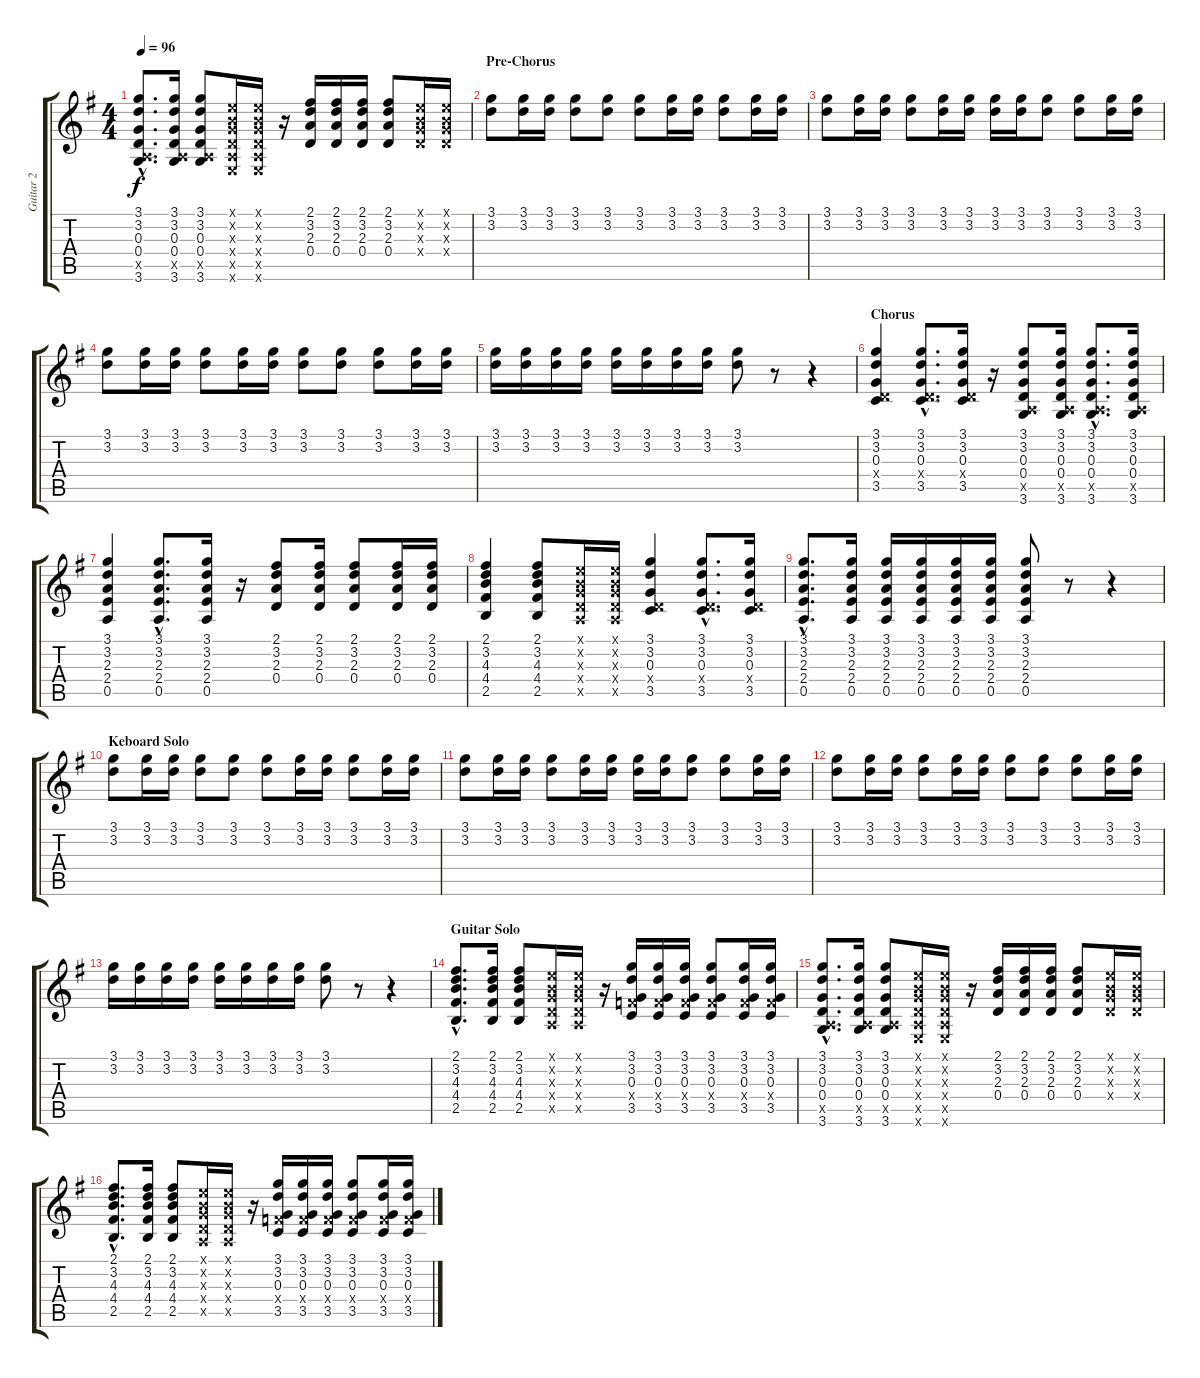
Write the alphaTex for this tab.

\track ("Guitar 2" "Guitar 2") {instrument overdrivenguitar}
\staff {score tabs}
\tuning (E4 B3 G3 D3 A2 E2) {hide}
\ts (4 4)
\tempo 96
\clef g2
\ks g
(3.1{hac} 3.2{hac} 0.3{hac} 0.4{hac} 0.5{hac x} 3.6{hac}).8{d dy f} (3.1 3.2 0.3 0.4 0.5{x} 3.6).16 (3.1 3.2 0.3 0.4 0.5{x} 3.6).8 (0.1{x} 0.2{x} 0.3{x} 0.4{x} 0.5{x} 0.6{x}).16 (0.1{x} 0.2{x} 0.3{x} 0.4{x} 0.5{x} 0.6{x}).16 r.16 (2.1 3.2 2.3 0.4).16 (2.1 3.2 2.3 0.4).16 (2.1 3.2 2.3 0.4).16 (2.1 3.2 2.3 0.4).8 (0.1{x} 0.2{x} 0.3{x} 0.4{x}).16 (0.1{x} 0.2{x} 0.3{x} 0.4{x}).16 |
\section ("" "Pre-Chorus")
(3.1 3.2).8 (3.1 3.2).16 (3.1 3.2).16 (3.1 3.2).8 (3.1 3.2).8 (3.1 3.2).8 (3.1 3.2).16 (3.1 3.2).16 (3.1 3.2).8 (3.1 3.2).16 (3.1 3.2).16 |
(3.1 3.2).8 (3.1 3.2).16 (3.1 3.2).16 (3.1 3.2).8 (3.1 3.2).16 (3.1 3.2).16 (3.1 3.2).16 (3.1 3.2).16 (3.1 3.2).8 (3.1 3.2).8 (3.1 3.2).16 (3.1 3.2).16 |
(3.1 3.2).8 (3.1 3.2).16 (3.1 3.2).16 (3.1 3.2).8 (3.1 3.2).16 (3.1 3.2).16 (3.1 3.2).8 (3.1 3.2).8 (3.1 3.2).8 (3.1 3.2).16 (3.1 3.2).16 |
(3.1 3.2).16 (3.1 3.2).16 (3.1 3.2).16 (3.1 3.2).16 (3.1 3.2).16 (3.1 3.2).16 (3.1 3.2).16 (3.1 3.2).16 (3.1 3.2).8 r.8 r.4 |
\section ("" "Chorus")
(3.1 3.2 0.3 0.4{x} 3.5).4 (3.1{hac} 3.2{hac} 0.3{hac} 0.4{hac x} 3.5{hac}).8{d} (3.1 3.2 0.3 0.4{x} 3.5).16 r.16 (3.1 3.2 0.3 0.4 0.5{x} 3.6).8 (3.1 3.2 0.3 0.4 0.5{x} 3.6).16 (3.1{hac} 3.2{hac} 0.3{hac} 0.4{hac} 0.5{hac x} 3.6{hac}).8{d} (3.1 3.2 0.3 0.4 0.5{x} 3.6).16 |
(3.1 3.2 2.3 2.4 0.5).4 (3.1{hac} 3.2{hac} 2.3{hac} 2.4{hac} 0.5{hac}).8{d} (3.1 3.2 2.3 2.4 0.5).16 r.16 (2.1 3.2 2.3 0.4).8 (2.1 3.2 2.3 0.4).16 (2.1 3.2 2.3 0.4).8 (2.1 3.2 2.3 0.4).16 (2.1 3.2 2.3 0.4).16 |
(2.1 3.2 4.3 4.4 2.5).4 (2.1 3.2 4.3 4.4 2.5).8 (0.1{x} 0.2{x} 0.3{x} 0.4{x} 0.5{x}).16 (0.1{x} 0.2{x} 0.3{x} 0.4{x} 0.5{x}).16 (3.1 3.2 0.3 0.4{x} 3.5).4 (3.1{hac} 3.2{hac} 0.3{hac} 0.4{hac x} 3.5{hac}).8{d} (3.1 3.2 0.3 0.4{x} 3.5).16 |
(3.1{hac} 3.2{hac} 2.3{hac} 2.4{hac} 0.5{hac}).8{d} (3.1 3.2 2.3 2.4 0.5).16 (3.1 3.2 2.3 2.4 0.5).16 (3.1 3.2 2.3 2.4 0.5).16 (3.1 3.2 2.3 2.4 0.5).16 (3.1 3.2 2.3 2.4 0.5).16 (3.1 3.2 2.3 2.4 0.5).8 r.8 r.4 |
\section ("" "Keboard Solo")
(3.1 3.2).8 (3.1 3.2).16 (3.1 3.2).16 (3.1 3.2).8 (3.1 3.2).8 (3.1 3.2).8 (3.1 3.2).16 (3.1 3.2).16 (3.1 3.2).8 (3.1 3.2).16 (3.1 3.2).16 |
(3.1 3.2).8 (3.1 3.2).16 (3.1 3.2).16 (3.1 3.2).8 (3.1 3.2).16 (3.1 3.2).16 (3.1 3.2).16 (3.1 3.2).16 (3.1 3.2).8 (3.1 3.2).8 (3.1 3.2).16 (3.1 3.2).16 |
(3.1 3.2).8 (3.1 3.2).16 (3.1 3.2).16 (3.1 3.2).8 (3.1 3.2).16 (3.1 3.2).16 (3.1 3.2).8 (3.1 3.2).8 (3.1 3.2).8 (3.1 3.2).16 (3.1 3.2).16 |
(3.1 3.2).16 (3.1 3.2).16 (3.1 3.2).16 (3.1 3.2).16 (3.1 3.2).16 (3.1 3.2).16 (3.1 3.2).16 (3.1 3.2).16 (3.1 3.2).8 r.8 r.4 |
\section ("" "Guitar Solo")
(2.1{hac} 3.2{hac} 4.3{hac} 4.4{hac} 2.5{hac}).8{d} (2.1 3.2 4.3 4.4 2.5).16 (2.1 3.2 4.3 4.4 2.5).8 (0.1{x} 0.2{x} 0.3{x} 0.4{x} 0.5{x}).16 (0.1{x} 0.2{x} 0.3{x} 0.4{x} 0.5{x}).16 r.16 (3.1 3.2 0.3 3.4{x} 3.5).16 (3.1 3.2 0.3 3.4{x} 3.5).16 (3.1 3.2 0.3 3.4{x} 3.5).16 (3.1 3.2 0.3 3.4{x} 3.5).8 (3.1 3.2 0.3 3.4{x} 3.5).16 (3.1 3.2 0.3 3.4{x} 3.5).16 |
(3.1{hac} 3.2{hac} 0.3{hac} 0.4{hac} 0.5{hac x} 3.6{hac}).8{d} (3.1 3.2 0.3 0.4 0.5{x} 3.6).16 (3.1 3.2 0.3 0.4 0.5{x} 3.6).8 (0.1{x} 0.2{x} 0.3{x} 0.4{x} 0.5{x} 0.6{x}).16 (0.1{x} 0.2{x} 0.3{x} 0.4{x} 0.5{x} 0.6{x}).16 r.16 (2.1 3.2 2.3 0.4).16 (2.1 3.2 2.3 0.4).16 (2.1 3.2 2.3 0.4).16 (2.1 3.2 2.3 0.4).8 (0.1{x} 0.2{x} 0.3{x} 0.4{x}).16 (0.1{x} 0.2{x} 0.3{x} 0.4{x}).16 |
(2.1{hac} 3.2{hac} 4.3{hac} 4.4{hac} 2.5{hac}).8{d} (2.1 3.2 4.3 4.4 2.5).16 (2.1 3.2 4.3 4.4 2.5).8 (0.1{x} 0.2{x} 0.3{x} 0.4{x} 0.5{x}).16 (0.1{x} 0.2{x} 0.3{x} 0.4{x} 0.5{x}).16 r.16 (3.1 3.2 0.3 3.4{x} 3.5).16 (3.1 3.2 0.3 3.4{x} 3.5).16 (3.1 3.2 0.3 3.4{x} 3.5).16 (3.1 3.2 0.3 3.4{x} 3.5).8 (3.1 3.2 0.3 3.4{x} 3.5).16 (3.1 3.2 0.3 3.4{x} 3.5).16
